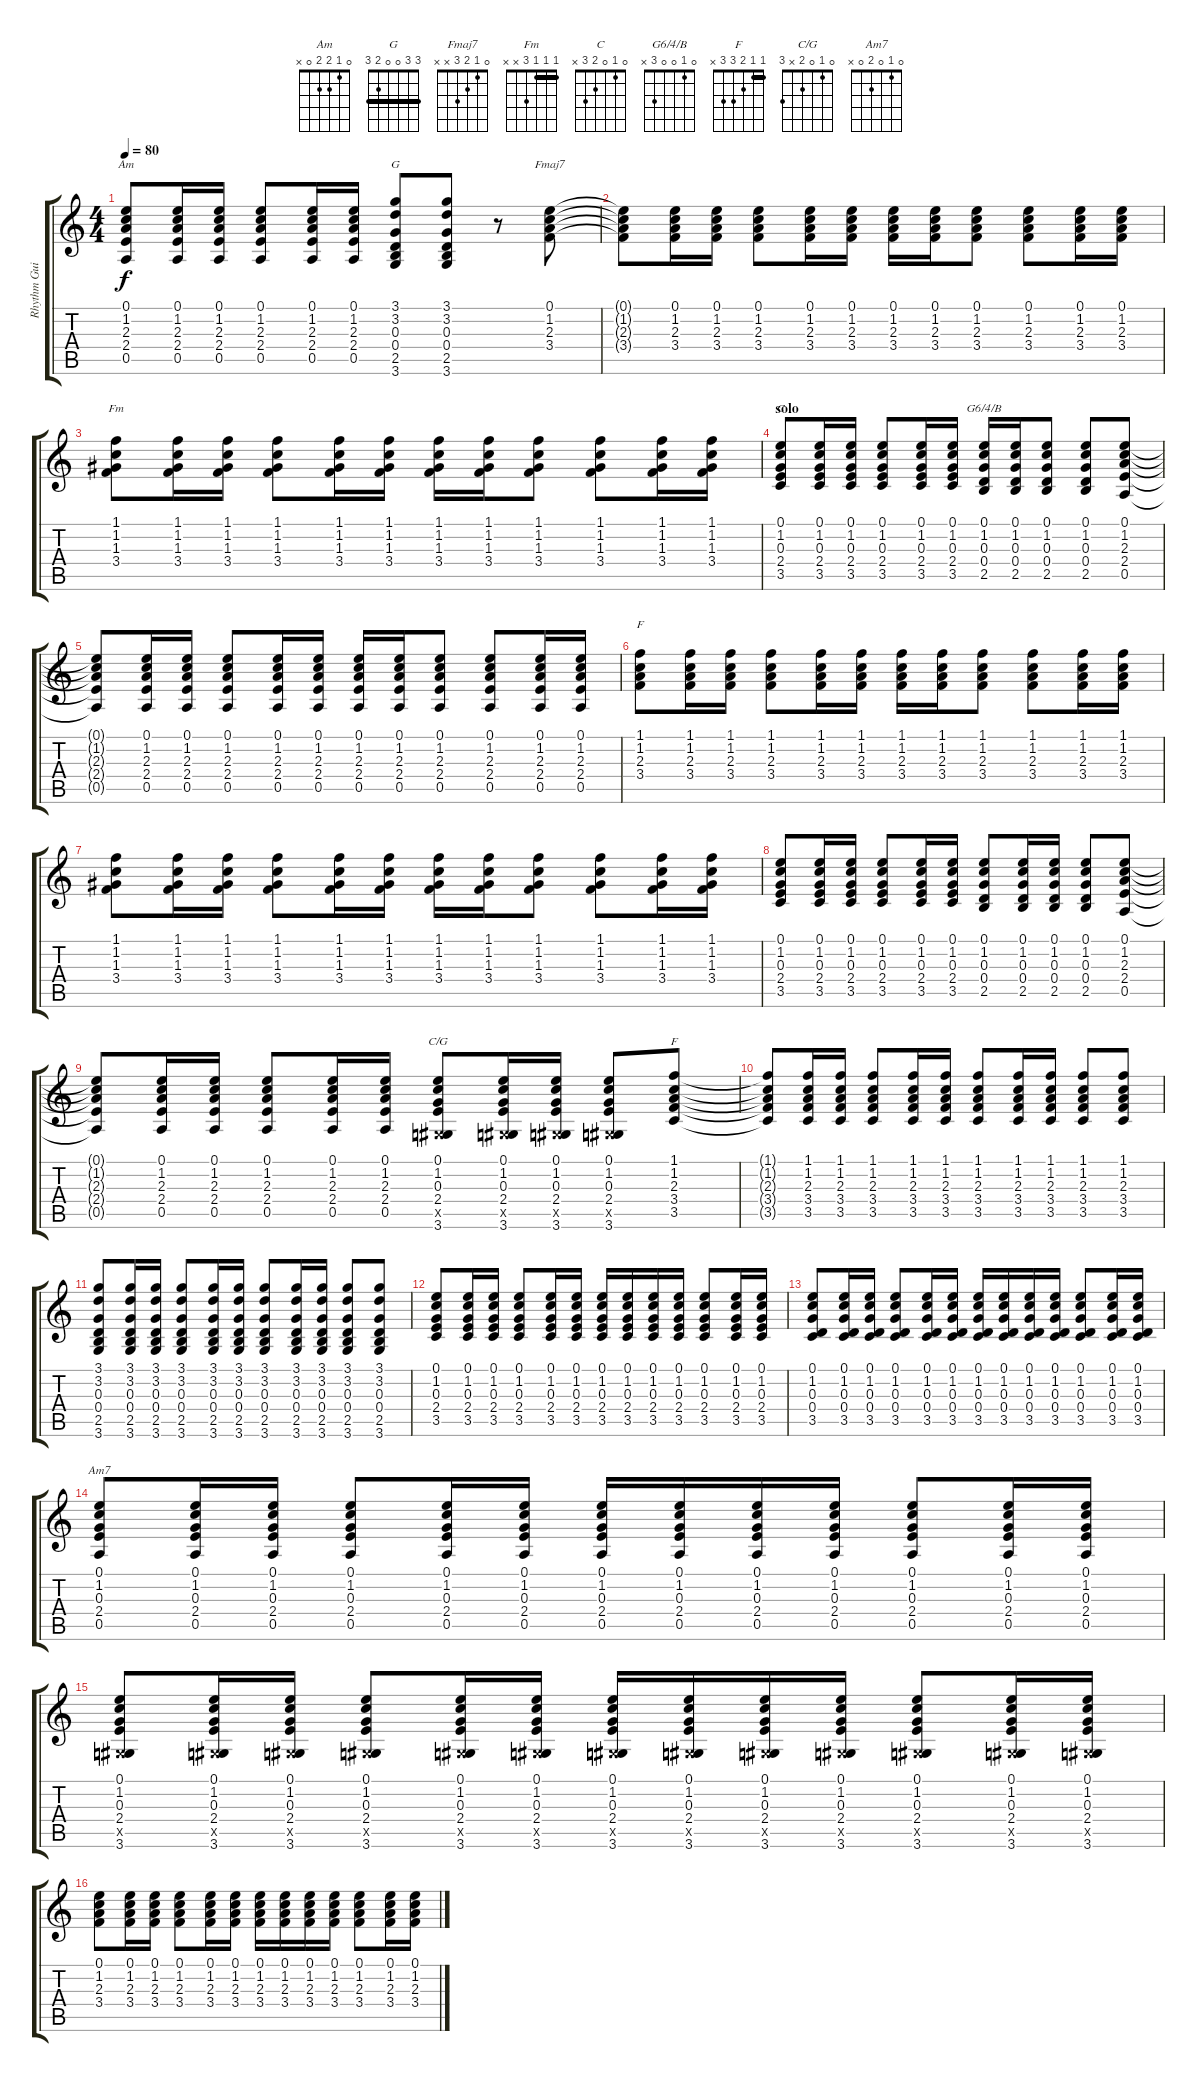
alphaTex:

\track ("Rhythm Guitar" "Rhythm Gui") {instrument acousticguitarsteel}
\staff {score tabs}
\tuning (E4 B3 G3 D3 A2 E2) {hide}
\chord ("Am" 0 1 2 2 0 x)
\chord ("G" 3 3 0 0 2 3) {barre 3}
\chord ("Fmaj7" 0 1 2 3 x x)
\chord ("Fm" 1 1 1 3 x x) {barre 1}
\chord ("C" 0 1 0 2 3 x)
\chord ("G6/4/B" 0 1 0 0 3 x)
\chord ("F" 1 1 2 3 x x) {barre 1}
\chord ("C/G" 0 1 0 2 x 3)
\chord ("F" 1 1 2 3 3 x) {barre 1}
\chord ("Am7" 0 1 0 2 0 x)
\ts (4 4)
\tempo 80
\clef g2
\ks c
(0.1 1.2 2.3 2.4 0.5).8{ch "Am" dy f} (0.1 1.2 2.3 2.4 0.5).16 (0.1 1.2 2.3 2.4 0.5).16 (0.1 1.2 2.3 2.4 0.5).8 (0.1 1.2 2.3 2.4 0.5).16 (0.1 1.2 2.3 2.4 0.5).16 (3.1 3.2 0.3 0.4 2.5 3.6).8{ch "G"} (3.1 3.2 0.3 0.4 2.5 3.6).8 r.8 (0.1 1.2 2.3 3.4).8{ch "Fmaj7"} |
(0.1{t} 1.2{t} 2.3{t} 3.4{t}).8 (0.1 1.2 2.3 3.4).16 (0.1 1.2 2.3 3.4).16 (0.1 1.2 2.3 3.4).8 (0.1 1.2 2.3 3.4).16 (0.1 1.2 2.3 3.4).16 (0.1 1.2 2.3 3.4).16 (0.1 1.2 2.3 3.4).16 (0.1 1.2 2.3 3.4).8 (0.1 1.2 2.3 3.4).8 (0.1 1.2 2.3 3.4).16 (0.1 1.2 2.3 3.4).16 |
(1.1 1.2 1.3 3.4).8{ch "Fm"} (1.1 1.2 1.3 3.4).16 (1.1 1.2 1.3 3.4).16 (1.1 1.2 1.3 3.4).8 (1.1 1.2 1.3 3.4).16 (1.1 1.2 1.3 3.4).16 (1.1 1.2 1.3 3.4).16 (1.1 1.2 1.3 3.4).16 (1.1 1.2 1.3 3.4).8 (1.1 1.2 1.3 3.4).8 (1.1 1.2 1.3 3.4).16 (1.1 1.2 1.3 3.4).16 |
\section ("" "solo")
(0.1 1.2 0.3 2.4 3.5).8{ch "C"} (0.1 1.2 0.3 2.4 3.5).16 (0.1 1.2 0.3 2.4 3.5).16 (0.1 1.2 0.3 2.4 3.5).8 (0.1 1.2 0.3 2.4 3.5).16 (0.1 1.2 0.3 2.4 3.5).16 (0.1 1.2 0.3 0.4 2.5).16{ch "G6/4/B"} (0.1 1.2 0.3 0.4 2.5).16 (0.1 1.2 0.3 0.4 2.5).8 (0.1 1.2 0.3 0.4 2.5).8 (0.1 1.2 2.3 2.4 0.5).8 |
(0.1{t} 1.2{t} 2.3{t} 2.4{t} 0.5{t}).8 (0.1 1.2 2.3 2.4 0.5).16 (0.1 1.2 2.3 2.4 0.5).16 (0.1 1.2 2.3 2.4 0.5).8 (0.1 1.2 2.3 2.4 0.5).16 (0.1 1.2 2.3 2.4 0.5).16 (0.1 1.2 2.3 2.4 0.5).16 (0.1 1.2 2.3 2.4 0.5).16 (0.1 1.2 2.3 2.4 0.5).8 (0.1 1.2 2.3 2.4 0.5).8 (0.1 1.2 2.3 2.4 0.5).16 (0.1 1.2 2.3 2.4 0.5).16 |
(1.1 1.2 2.3 3.4).8{ch "F"} (1.1 1.2 2.3 3.4).16 (1.1 1.2 2.3 3.4).16 (1.1 1.2 2.3 3.4).8 (1.1 1.2 2.3 3.4).16 (1.1 1.2 2.3 3.4).16 (1.1 1.2 2.3 3.4).16 (1.1 1.2 2.3 3.4).16 (1.1 1.2 2.3 3.4).8 (1.1 1.2 2.3 3.4).8 (1.1 1.2 2.3 3.4).16 (1.1 1.2 2.3 3.4).16 |
(1.1 1.2 1.3 3.4).8 (1.1 1.2 1.3 3.4).16 (1.1 1.2 1.3 3.4).16 (1.1 1.2 1.3 3.4).8 (1.1 1.2 1.3 3.4).16 (1.1 1.2 1.3 3.4).16 (1.1 1.2 1.3 3.4).16 (1.1 1.2 1.3 3.4).16 (1.1 1.2 1.3 3.4).8 (1.1 1.2 1.3 3.4).8 (1.1 1.2 1.3 3.4).16 (1.1 1.2 1.3 3.4).16 |
(0.1 1.2 0.3 2.4 3.5).8 (0.1 1.2 0.3 2.4 3.5).16 (0.1 1.2 0.3 2.4 3.5).16 (0.1 1.2 0.3 2.4 3.5).8 (0.1 1.2 0.3 2.4 3.5).16 (0.1 1.2 0.3 2.4 3.5).16 (0.1 1.2 0.3 0.4 2.5).8 (0.1 1.2 0.3 0.4 2.5).16 (0.1 1.2 0.3 0.4 2.5).16 (0.1 1.2 0.3 0.4 2.5).8 (0.1 1.2 2.3 2.4 0.5).8 |
(0.1{t} 1.2{t} 2.3{t} 2.4{t} 0.5{t}).8 (0.1 1.2 2.3 2.4 0.5).16 (0.1 1.2 2.3 2.4 0.5).16 (0.1 1.2 2.3 2.4 0.5).8 (0.1 1.2 2.3 2.4 0.5).16 (0.1 1.2 2.3 2.4 0.5).16 (0.1 1.2 0.3 2.4 -1.5{x} 3.6).8{ch "C/G"} (0.1 1.2 0.3 2.4 -1.5{x} 3.6).16 (0.1 1.2 0.3 2.4 -1.5{x} 3.6).16 (0.1 1.2 0.3 2.4 -1.5{x} 3.6).8 (1.1 1.2 2.3 3.4 3.5).8{ch "F"} |
(1.1{t} 1.2{t} 2.3{t} 3.4{t} 3.5{t}).8 (1.1 1.2 2.3 3.4 3.5).16 (1.1 1.2 2.3 3.4 3.5).16 (1.1 1.2 2.3 3.4 3.5).8 (1.1 1.2 2.3 3.4 3.5).16 (1.1 1.2 2.3 3.4 3.5).16 (1.1 1.2 2.3 3.4 3.5).8 (1.1 1.2 2.3 3.4 3.5).16 (1.1 1.2 2.3 3.4 3.5).16 (1.1 1.2 2.3 3.4 3.5).8 (1.1 1.2 2.3 3.4 3.5).8 |
(3.1 3.2 0.3 0.4 2.5 3.6).8 (3.1 3.2 0.3 0.4 2.5 3.6).16 (3.1 3.2 0.3 0.4 2.5 3.6).16 (3.1 3.2 0.3 0.4 2.5 3.6).8 (3.1 3.2 0.3 0.4 2.5 3.6).16 (3.1 3.2 0.3 0.4 2.5 3.6).16 (3.1 3.2 0.3 0.4 2.5 3.6).8 (3.1 3.2 0.3 0.4 2.5 3.6).16 (3.1 3.2 0.3 0.4 2.5 3.6).16 (3.1 3.2 0.3 0.4 2.5 3.6).8 (3.1 3.2 0.3 0.4 2.5 3.6).8 |
(0.1 1.2 0.3 2.4 3.5).8 (0.1 1.2 0.3 2.4 3.5).16 (0.1 1.2 0.3 2.4 3.5).16 (0.1 1.2 0.3 2.4 3.5).8 (0.1 1.2 0.3 2.4 3.5).16 (0.1 1.2 0.3 2.4 3.5).16 (0.1 1.2 0.3 2.4 3.5).16 (0.1 1.2 0.3 2.4 3.5).16 (0.1 1.2 0.3 2.4 3.5).16 (0.1 1.2 0.3 2.4 3.5).16 (0.1 1.2 0.3 2.4 3.5).8 (0.1 1.2 0.3 2.4 3.5).16 (0.1 1.2 0.3 2.4 3.5).16 |
(0.1 1.2 0.3 0.4 3.5).8 (0.1 1.2 0.3 0.4 3.5).16 (0.1 1.2 0.3 0.4 3.5).16 (0.1 1.2 0.3 0.4 3.5).8 (0.1 1.2 0.3 0.4 3.5).16 (0.1 1.2 0.3 0.4 3.5).16 (0.1 1.2 0.3 0.4 3.5).16 (0.1 1.2 0.3 0.4 3.5).16 (0.1 1.2 0.3 0.4 3.5).16 (0.1 1.2 0.3 0.4 3.5).16 (0.1 1.2 0.3 0.4 3.5).8 (0.1 1.2 0.3 0.4 3.5).16 (0.1 1.2 0.3 0.4 3.5).16 |
(0.1 1.2 0.3 2.4 0.5).8{ch "Am7"} (0.1 1.2 0.3 2.4 0.5).16 (0.1 1.2 0.3 2.4 0.5).16 (0.1 1.2 0.3 2.4 0.5).8 (0.1 1.2 0.3 2.4 0.5).16 (0.1 1.2 0.3 2.4 0.5).16 (0.1 1.2 0.3 2.4 0.5).16 (0.1 1.2 0.3 2.4 0.5).16 (0.1 1.2 0.3 2.4 0.5).16 (0.1 1.2 0.3 2.4 0.5).16 (0.1 1.2 0.3 2.4 0.5).8 (0.1 1.2 0.3 2.4 0.5).16 (0.1 1.2 0.3 2.4 0.5).16 |
(0.1 1.2 0.3 2.4 -1.5{x} 3.6).8 (0.1 1.2 0.3 2.4 -1.5{x} 3.6).16 (0.1 1.2 0.3 2.4 -1.5{x} 3.6).16 (0.1 1.2 0.3 2.4 -1.5{x} 3.6).8 (0.1 1.2 0.3 2.4 -1.5{x} 3.6).16 (0.1 1.2 0.3 2.4 -1.5{x} 3.6).16 (0.1 1.2 0.3 2.4 -1.5{x} 3.6).16 (0.1 1.2 0.3 2.4 -1.5{x} 3.6).16 (0.1 1.2 0.3 2.4 -1.5{x} 3.6).16 (0.1 1.2 0.3 2.4 -1.5{x} 3.6).16 (0.1 1.2 0.3 2.4 -1.5{x} 3.6).8 (0.1 1.2 0.3 2.4 -1.5{x} 3.6).16 (0.1 1.2 0.3 2.4 -1.5{x} 3.6).16 |
(0.1 1.2 2.3 3.4).8 (0.1 1.2 2.3 3.4).16 (0.1 1.2 2.3 3.4).16 (0.1 1.2 2.3 3.4).8 (0.1 1.2 2.3 3.4).16 (0.1 1.2 2.3 3.4).16 (0.1 1.2 2.3 3.4).16 (0.1 1.2 2.3 3.4).16 (0.1 1.2 2.3 3.4).16 (0.1 1.2 2.3 3.4).16 (0.1 1.2 2.3 3.4).8 (0.1 1.2 2.3 3.4).16 (0.1 1.2 2.3 3.4).16
